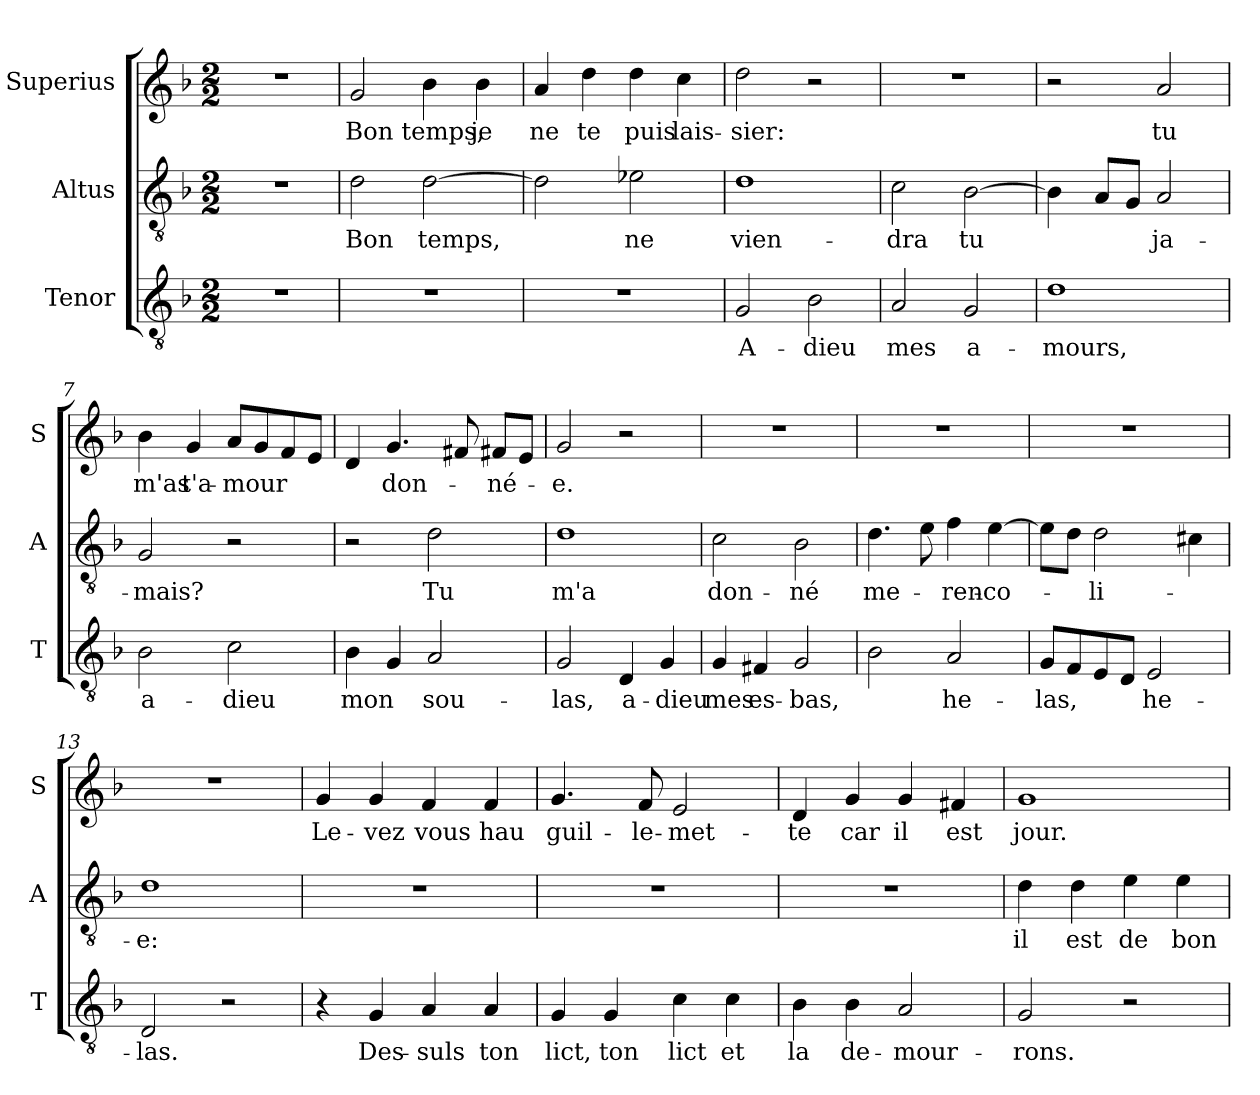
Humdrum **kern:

**kern	**text	**kern	**text	**kern	**text
*part3	*part3	*part2	*part2	*part1	*part1
*staff3	*staff3	*staff2	*staff2	*staff1	*staff1
*I"Tenor	*	*I"Altus	*	*I"Superius	*
*I'T	*	*I'A	*	*I'S	*
*clefGv2	*	*clefGv2	*	*clefG2	*
*k[b-]	*	*k[b-]	*	*k[b-]	*
*M2/2	*	*M2/2	*	*M2/2	*
=1	=1	=1	=1	=1	=1
1r	.	1r	.	1r	.
=2	=2	=2	=2	=2	=2
1r	.	2d	Bon	2g	Bon
.	.	[2d	temps,	4b-	temps,
.	.	.	.	4b-	je
=3	=3	=3	=3	=3	=3
1r	.	2d]	.	4a	ne
.	.	.	.	4dd	te
.	.	2e-X	ne	4dd	puis
.	.	.	.	4cc	lais-
=4	=4	=4	=4	=4	=4
2G	A-	1d	vien-	2dd	-sier:
2B-	-dieu	.	.	2r	.
=5	=5	=5	=5	=5	=5
2A	mes	2c	-dra	1r	.
2G	a-	[2B-	tu	.	.
=6	=6	=6	=6	=6	=6
1d	-mours,	4B-]	.	2r	.
.	.	8AL	.	.	.
.	.	8GJ	.	.	.
.	.	2A	ja-	2a	tu
=7	=7	=7	=7	=7	=7
2B-	a-	2G	-mais?	4b-	m'as
.	.	.	.	4g	t'a-
2c	-dieu	2r	.	8aL	-mour
.	.	.	.	8g	.
.	.	.	.	8f	.
.	.	.	.	8eJ	.
=8	=8	=8	=8	=8	=8
4B-	mon	2r	.	4d	.
4G	.	.	.	4.g	don-
2A	sou-	2d	Tu	.	.
.	.	.	.	8f#X	.
.	.	.	.	8f#XL	-né-
.	.	.	.	8eJ	.
=9	=9	=9	=9	=9	=9
2G	-las,	1d	m'a	2g	-e.
4D	a-	.	.	2r	.
4G	-dieu	.	.	.	.
=10	=10	=10	=10	=10	=10
4G	mes	2c	don-	1r	.
4F#X	es-	.	.	.	.
2G	-bas,	2B-	-né	.	.
=11	=11	=11	=11	=11	=11
2B-	.	4.d	me-	1r	.
.	.	8e	.	.	.
2A	he-	4f	-ren-	.	.
.	.	[4e	-co-	.	.
=12	=12	=12	=12	=12	=12
8GL	-las,	8eL]	.	1r	.
8F	.	8dJ	.	.	.
8E	.	2d	-li-	.	.
8DJ	.	.	.	.	.
2E	he-	.	.	.	.
.	.	4c#X	.	.	.
=13	=13	=13	=13	=13	=13
2D	-las.	1d	-e:	1r	.
2r	.	.	.	.	.
=14	=14	=14	=14	=14	=14
4r	.	1r	.	4g	Le-
4G	Des-	.	.	4g	-vez
4A	-suls	.	.	4f	vous
4A	ton	.	.	4f	hau
=15	=15	=15	=15	=15	=15
4G	lict,	1r	.	4.g	guil-
4G	ton	.	.	.	.
.	.	.	.	8f	-le-
4c	lict	.	.	2e	-met-
4c	et	.	.	.	.
=16	=16	=16	=16	=16	=16
4B-	la	1r	.	4d	-te
4B-	de-	.	.	4g	car
2A	-mour-	.	.	4g	il
.	.	.	.	4f#X	est
=17	=17	=17	=17	=17	=17
2G	-rons.	4d	il	1g	jour.
.	.	4d	est	.	.
2r	.	4e	de	.	.
.	.	4e	bon-	.	.
=	=	=	=	=	=
*-	*-	*-	*-	*-	*-
